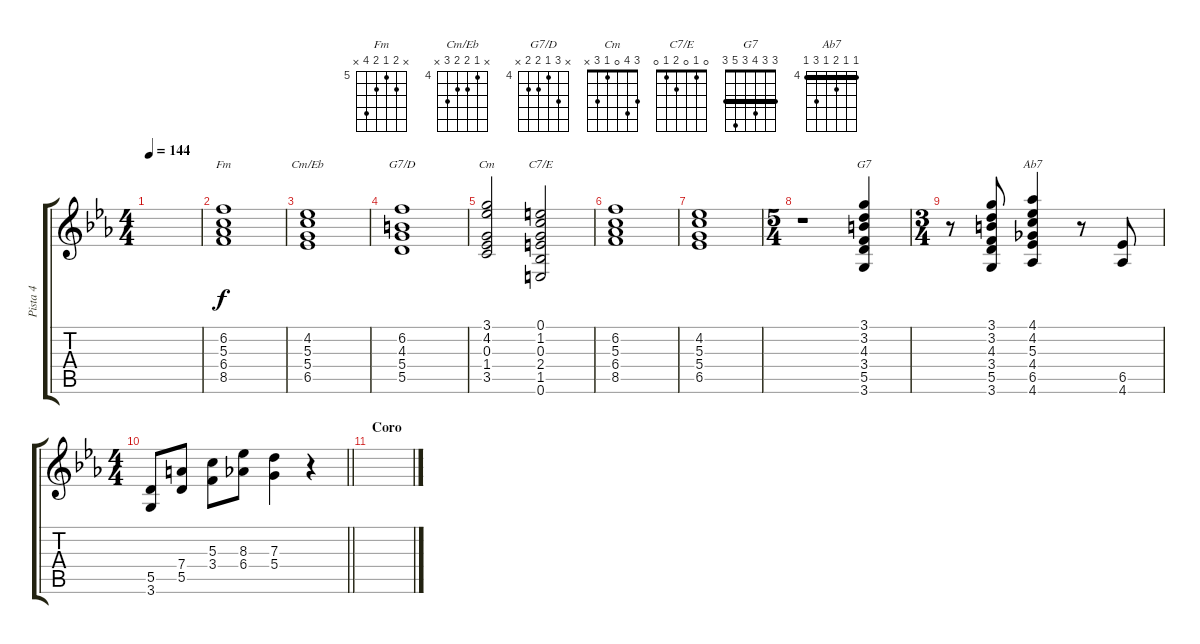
\track ("Pista 4" "Pista 4") {instrument acousticguitarsteel}
\staff {score tabs}
\tuning (E4 B3 G3 D3 A2 E2) {hide}
\chord ("Fm" x 6 5 6 8 x) {firstfret 5}
\chord ("Cm/Eb" x 4 5 5 6 x) {firstfret 4}
\chord ("G7/D" x 6 4 5 5 x) {firstfret 4}
\chord ("Cm" 3 4 0 1 3 x)
\chord ("C7/E" 0 1 0 2 1 0)
\chord ("G7" 3 3 4 3 5 3) {barre 3}
\chord ("Ab7" 4 4 5 4 6 4) {firstfret 4 barre 4}
\ts (4 4)
\tempo 144
\clef g2
\ks eb
|
(6.2 5.3 6.4 8.5).1{ch "Fm" volume 8 instrument viola} |
(4.2 5.3 5.4 6.5).1{ch "Cm/Eb"} |
(6.2 4.3 5.4 5.5).1{ch "G7/D"} |
(3.1 4.2 0.3 1.4 3.5).2{ch "Cm"} (0.1 1.2 0.3 2.4 1.5 0.6).2{ch "C7/E"} |
(6.2 5.3 6.4 8.5).1 |
(4.2 5.3 5.4 6.5).1 |
\ts (5 4)
r.1 (3.1 3.2 4.3 3.4 5.5 3.6).4{ch "G7" volume 8 instrument viola} |
\ts (3 4)
r.8 (3.1 3.2 4.3 3.4 5.5 3.6).8 (4.1 4.2 5.3 4.4 6.5 4.6).4{ch "Ab7"} r.8 (6.5 4.6).8 |
\ts (4 4)
\barLineRight lightlight
(5.5 3.6).8 (7.4 5.5).8 (5.3 3.4).8 (8.3 6.4).8 (7.3 5.4).4 r.4 |
\section ("" "Coro")
